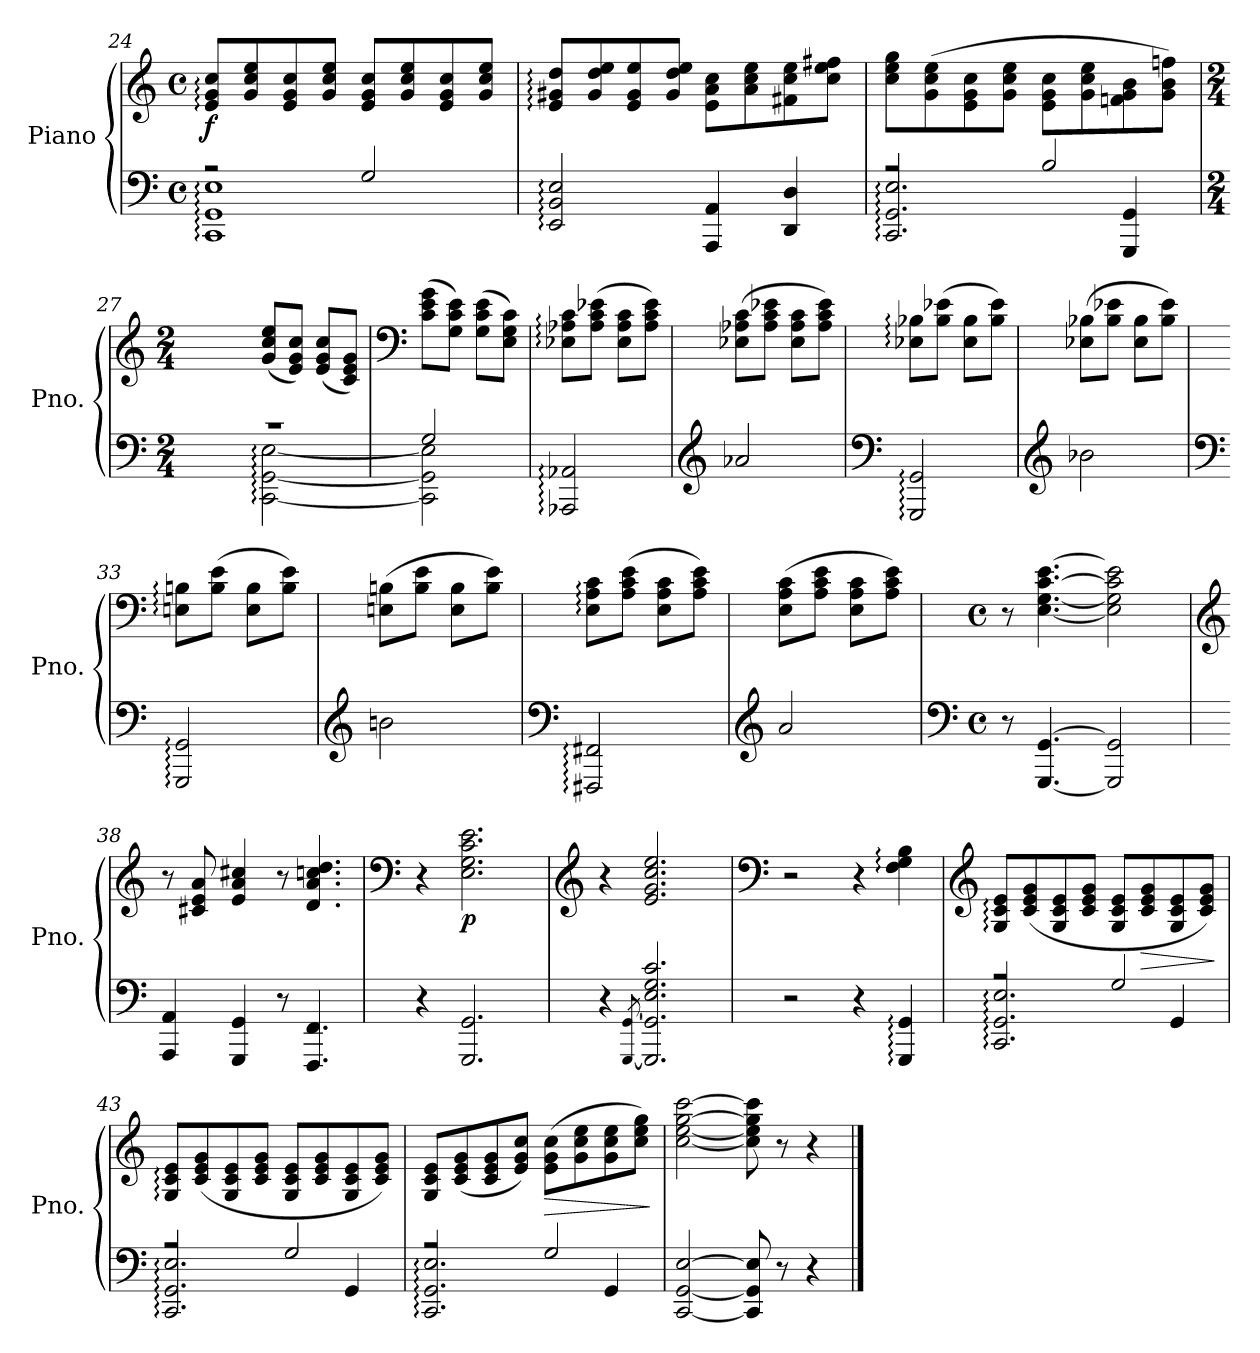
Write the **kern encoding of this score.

**kern	**kern	**dynam
*part1	*part1	*part1
*staff2	*staff1	*staff1/2
*I"Piano	*	*
*I'Pno.	*	*
!!LO:LB:g=z
*clefF4	*clefG2	*
*k[]	*k[]	*
*M4/4	*M4/4	*
*met(c)	*met(c)	*
=24	=24	=24
*^	*	*
!	!	!	!LO:DY:b
2r	1CC: 1GG: 1E:	8e/: 8g/: 8cc/:L	f
.	.	8g/ 8cc/ 8ee/	.
.	.	8e/ 8g/ 8cc/	.
.	.	8g/ 8cc/ 8ee/J	.
2G/	.	8e/ 8g/ 8cc/L	.
.	.	8g/ 8cc/ 8ee/	.
.	.	8e/ 8g/ 8cc/	.
.	.	8g/ 8cc/ 8ee/J	.
*v	*v	*	*
=25	=25	=25
2EE/: 2BB/: 2E/:	8e/: 8g#X/: 8dd/:L	.
.	8g#/ 8dd/ 8ee/	.
.	8e/ 8g#/ 8ee/	.
.	8g#/ 8dd/ 8ee/J	.
4AAA/ 4AA/	8e\ 8a\ 8cc\L	.
.	8a\ 8cc\ 8ee\	.
4DD/ 4D/	8f#X\ 8cc\ 8ee\	.
.	8cc\ 8ee\ 8ff#X\J	.
=26	=26	=26
*^	*	*
2.CC/: 2.GG/: 2.E/:	2rA	8cc\ 8ee\ 8gg\L	.
.	.	(8g\ 8cc\ 8ee\	.
.	.	8e\ 8g\ 8cc\	.
.	.	8g\ 8cc\ 8ee\J	.
.	2B/	8e\ 8g\ 8cc\L	.
.	.	8g\ 8cc\ 8ee\	.
4GGG/ 4GG/	.	8fn\ 8g\ 8b\	.
.	.	8g\ 8b\ 8ffn\J)	.
=27	=27	=27	=27
*M2/4	*	*M2/4	*
2r	[2CC\: [2GG\: [2E\:	(8g/ 8cc/ 8ee/L	.
.	.	8e/ 8g/ 8cc/J)	.
.	.	(8e/ 8g/ 8cc/L	.
.	.	8c/ 8e/ 8g/J)	.
!!LO:LB:g=z
=28	=28	=28	=28
*	*	*clefF4	*
2G/	2CC\] 2GG\] 2E\]	(8c\ 8e\ 8g\L	.
.	.	8G\ 8c\ 8e\J)	.
.	.	(8G\ 8c\ 8e\L	.
.	.	8E\ 8G\ 8c\J)	.
*v	*v	*	*
=29	=29	=29
2AAA-X/: 2AA-X/:	8E-X\: 8A-X\: 8c\:L	.
.	(8A-\ 8c\ 8e-X\J	.
.	8E-\ 8A-\ 8c\L	.
.	8A-\ 8c\ 8e-\J)	.
=30	=30	=30
*clefG2	*	*
2a-X/	(8E-X\ 8A-X\ 8c\L	.
.	8A-\ 8c\ 8e-X\J	.
.	8E-\ 8A-\ 8c\L	.
.	8A-\ 8c\ 8e-\J)	.
=31	=31	=31
*clefF4	*	*
2GGG/: 2GG/:	8E-X\: 8B-X\:L	.
.	(8B-\ 8e-X\J	.
.	8E-\ 8B-\L	.
.	8B-\ 8e-\J)	.
=32	=32	=32
*clefG2	*	*
2b-X\	(8E-X\ 8B-X\L	.
.	8B-\ 8e-X\J	.
.	8E-\ 8B-\L	.
.	8B-\ 8e-\J)	.
=33	=33	=33
*clefF4	*	*
2GGG/: 2GG/:	8En\: 8Bn\:L	.
.	(8B\ 8e\J	.
.	8E\ 8B\L	.
.	8B\ 8e\J)	.
!!LO:PB:g=z
=34	=34	=34
*clefG2	*	*
2bn\	(8En\ 8Bn\L	.
.	8B\ 8e\J	.
.	8E\ 8B\L	.
.	8B\ 8e\J)	.
=35	=35	=35
*clefF4	*	*
2FFF#X/: 2FF#X/:	8E\: 8A\: 8c\:L	.
.	(8A\ 8c\ 8e\J	.
.	8E\ 8A\ 8c\L	.
.	8A\ 8c\ 8e\J)	.
=36	=36	=36
*clefG2	*	*
2a/	(8E\ 8A\ 8c\L	.
.	8A\ 8c\ 8e\J	.
.	8E\ 8A\ 8c\L	.
.	8A\ 8c\ 8e\J)	.
=37	=37	=37
*clefF4	*	*
*M4/4	*M4/4	*
*met(c)	*met(c)	*
8r	8r	.
[4.GGG/ [4.GG/	[4.E\ [4.G\ [4.c\ [4.e\	.
2GGG/] 2GG/]	2E\] 2G\] 2c\] 2e\]	.
=38	=38	=38
*	*clefG2	*
4AAA/ 4AA/	8r	.
.	8c#X/ 8e/ 8a/	.
4GGG/ 4GG/	4e/ 4a/ 4cc#X/	.
8r	8r	.
4.FFF/ 4.FF/	4.d/ 4.a/ 4.ccn/ 4.dd/	.
=39	=39	=39
*	*clefF4	*
4r	4r	.
!	!	!LO:DY:b
2.GGG/ 2.GG/	2.E\ 2.G\ 2.c\ 2.e\	p
!!LO:LB:g=z
=40	=40	=40
*	*clefG2	*
4r	4r	.
[8qGGG/ [8qGG/	.	.
2.GGG/] 2.GG/] 2.E/ 2.G/ 2.c/	2.e/ 2.g/ 2.cc/ 2.ee/	.
=41	=41	=41
*	*clefF4	*
2r	2r	.
4r	4r	.
4GGG/: 4GG/:	4F\: 4G\: 4B\:	.
=42	=42	=42
*	*clefG2	*
*^	*	*
2.CC/: 2.GG/: 2.E/:	2rA	8G/: 8c/: 8e/:L	.
.	.	(8c/ 8e/ 8g/	.
.	.	8G/ 8c/ 8e/	.
.	.	8c/ 8e/ 8g/J	.
.	2G/	8G/ 8c/ 8e/L	.
!	!	!	!LO:HP:b
.	.	8c/ 8e/ 8g/	>
4GG/	.	8G/ 8c/ 8e/	.
.	.	8c/ 8e/ 8g/J)	.
*v	*v	*	*
.	.	]
=43	=43	=43
*^	*	*
2.CC/: 2.GG/: 2.E/:	2rA	8G/: 8c/: 8e/:L	.
.	.	(8c/ 8e/ 8g/	.
.	.	8G/ 8c/ 8e/	.
.	.	8c/ 8e/ 8g/J	.
.	2G/	8G/ 8c/ 8e/L	.
.	.	8c/ 8e/ 8g/	.
4GG/	.	8G/ 8c/ 8e/	.
.	.	8c/ 8e/ 8g/J)	.
!!LO:LB:g=z
=44	=44	=44	=44
2.CC/: 2.GG/: 2.E/:	2rA	8G/ 8c/ 8e/L	.
.	.	(8c/ 8e/ 8g/	.
.	.	8c/ 8e/ 8g/	.
.	.	8e/ 8g/ 8cc/J)	.
!	!	!	!LO:HP:b
.	2G/	(8e\ 8g\ 8cc\L	>
.	.	8g\ 8cc\ 8ee\	.
4GG/	.	8g\ 8cc\ 8ee\	.
.	.	8cc\ 8ee\ 8gg\J)	.
*v	*v	*	*
.	.	]
=45	=45	=45
[2CC/ [2GG/ [2E/	[2cc\ [2ee\ [2gg\ [2ccc\	.
8CC/] 8GG/] 8E/]	8cc\] 8ee\] 8gg\] 8ccc\]	.
8r	8r	.
4r	4r	.
==	==	==
*-	*-	*-
